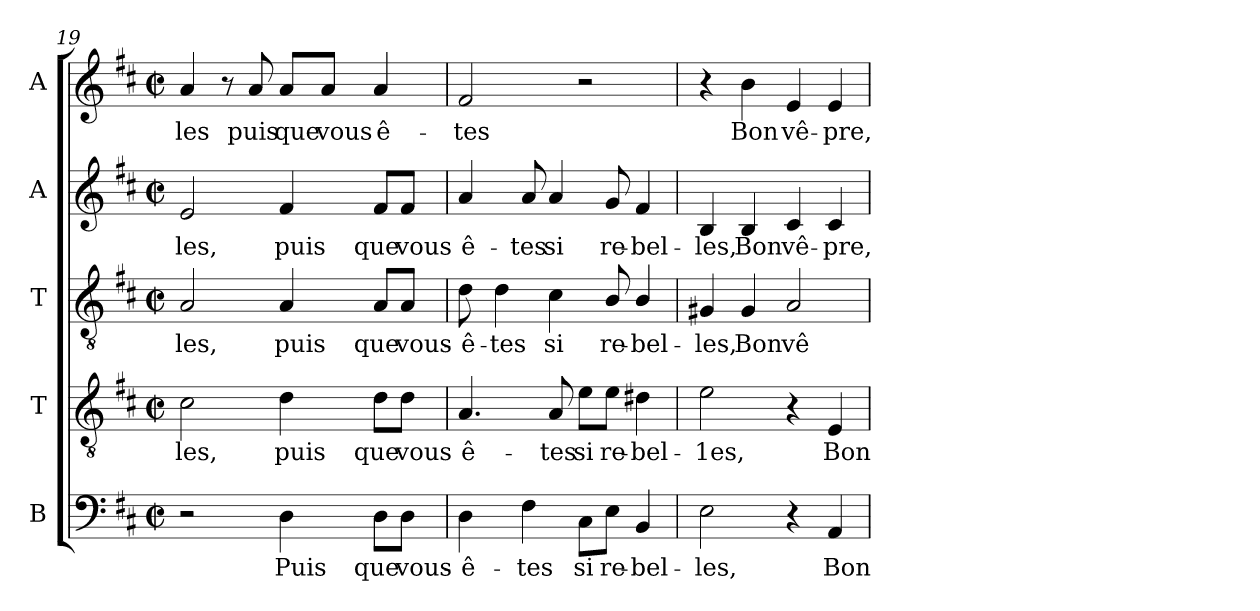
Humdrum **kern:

**kern	**text	**kern	**text	**kern	**text	**kern	**text	**kern	**text
*part5	*part5	*part4	*part4	*part3	*part3	*part2	*part2	*part1	*part1
*staff5	*staff5	*staff4	*staff4	*staff3	*staff3	*staff2	*staff2	*staff1	*staff1
*I"B	*	*I"T	*	*I"T	*	*I"A	*	*I"A	*
*clefF4	*	*clefGv2	*	*clefGv2	*	*clefG2	*	*clefG2	*
*k[f#c#]	*	*k[f#c#]	*	*k[f#c#]	*	*k[f#c#]	*	*k[f#c#]	*
*D:	*	*D:	*	*D:	*	*D:	*	*D:	*
*M2/2	*	*M2/2	*	*M2/2	*	*M2/2	*	*M2/2	*
*met(c|)	*	*met(c|)	*	*met(c|)	*	*met(c|)	*	*met(c|)	*
=19	=19	=19	=19	=19	=19	=19	=19	=19	=19
!	!	!	!LO:LY:b:color=#000000	!	!	!	!	!	!
!	!	!	!	!	!LO:LY:b:color=#000000	!	!	!	!
!	!	!	!	!	!	!	!LO:LY:b:color=#000000	!	!
!	!	!	!	!	!	!	!	!	!LO:LY:b:color=#000000
2r	.	2c#i\	les,	2Ai/	les,	2ei/	les,	4ai/	les
.	.	.	.	.	.	.	.	8r	.
!	!	!	!	!	!	!	!	!	!LO:LY:b:color=#000000
.	.	.	.	.	.	.	.	8ai/	puis
!	!LO:LY:b:color=#000000	!	!	!	!	!	!	!	!
!	!	!	!LO:LY:b:color=#000000	!	!	!	!	!	!
!	!	!	!	!	!LO:LY:b:color=#000000	!	!	!	!
!	!	!	!	!	!	!	!LO:LY:b:color=#000000	!	!
!	!	!	!	!	!	!	!	!	!LO:LY:b:color=#000000
4Di\	Puis	4di\	puis	4Ai/	puis	4f#i/	puis	8ai/L	que
!	!	!	!	!	!	!	!	!	!LO:LY:b:color=#000000
.	.	.	.	.	.	.	.	8ai/J	vous
!	!LO:LY:b:color=#000000	!	!	!	!	!	!	!	!
!	!	!	!LO:LY:b:color=#000000	!	!	!	!	!	!
!	!	!	!	!	!LO:LY:b:color=#000000	!	!	!	!
!	!	!	!	!	!	!	!LO:LY:b:color=#000000	!	!
!	!	!	!	!	!	!	!	!	!LO:LY:b:color=#000000
8Di\L	que	8di\L	que	8Ai/L	que	8f#i/L	que	4ai/	ê-
!	!LO:LY:b:color=#000000	!	!	!	!	!	!	!	!
!	!	!	!LO:LY:b:color=#000000	!	!	!	!	!	!
!	!	!	!	!	!LO:LY:b:color=#000000	!	!	!	!
!	!	!	!	!	!	!	!LO:LY:b:color=#000000	!	!
8Di\J	vous-	8di\J	vous	8Ai/J	vous-	8f#i/J	vous	.	.
!!LO:LB:g=z
=20	=20	=20	=20	=20	=20	=20	=20	=20	=20
!	!LO:LY:b:color=#000000	!	!	!	!	!	!	!	!
!	!	!	!LO:LY:b:color=#000000	!	!	!	!	!	!
!	!	!	!	!	!LO:LY:b:color=#000000	!	!	!	!
!	!	!	!	!	!	!	!LO:LY:b:color=#000000	!	!
!	!	!	!	!	!	!	!	!	!LO:LY:b:color=#000000
4Di\	ê-	4.Ai/	ê-	8di\	ê-	4ai/	ê-	2f#i/	-tes
!	!	!	!	!	!LO:LY:b:color=#000000	!	!	!	!
.	.	.	.	4di\	-tes	.	.	.	.
!	!LO:LY:b:color=#000000	!	!	!	!	!	!	!	!
!	!	!	!	!	!	!	!LO:LY:b:color=#000000	!	!
4F#i\	-tes	.	.	.	.	8ai/	-tes	.	.
!	!	!	!LO:LY:b:color=#000000	!	!	!	!	!	!
!	!	!	!	!	!LO:LY:b:color=#000000	!	!	!	!
!	!	!	!	!	!	!	!LO:LY:b:color=#000000	!	!
.	.	8Ai/	-tes	4c#i\	si	4ai/	si	.	.
!	!LO:LY:b:color=#000000	!	!	!	!	!	!	!	!
!	!	!	!LO:LY:b:color=#000000	!	!	!	!	!	!
8C#i\L	si	8ei\L	si	.	.	.	.	2r	.
!	!LO:LY:b:color=#000000	!	!	!	!	!	!	!	!
!	!	!	!LO:LY:b:color=#000000	!	!	!	!	!	!
!	!	!	!	!	!LO:LY:b:color=#000000	!	!	!	!
!	!	!	!	!	!	!	!LO:LY:b:color=#000000	!	!
8Ei\J	re-	8ei\J	re-	8Bi/	re-	8gi/	re-	.	.
!	!LO:LY:b:color=#000000	!	!	!	!	!	!	!	!
!	!	!	!LO:LY:b:color=#000000	!	!	!	!	!	!
!	!	!	!	!	!LO:LY:b:color=#000000	!	!	!	!
!	!	!	!	!	!	!	!LO:LY:b:color=#000000	!	!
4BBi/	bel-	4d#Xi\	bel-	4Bi/	bel-	4f#i/	bel-	.	.
=21	=21	=21	=21	=21	=21	=21	=21	=21	=21
!	!LO:LY:b:color=#000000	!	!	!	!	!	!	!	!
!	!	!	!LO:LY:b:color=#000000	!	!	!	!	!	!
!	!	!	!	!	!LO:LY:b:color=#000000	!	!	!	!
!	!	!	!	!	!	!	!LO:LY:b:color=#000000	!	!
2Ei\	les,	2ei\	1es,	4G#Xi/	les,	4Bi/	les,	4r	.
!	!	!	!	!	!LO:LY:b:color=#000000	!	!	!	!
!	!	!	!	!	!	!	!LO:LY:b:color=#000000	!	!
!	!	!	!	!	!	!	!	!	!LO:LY:b:color=#000000
.	.	.	.	4G#i/	Bon	4Bi/	Bon	4bi\	Bon
!	!	!	!	!	!LO:LY:b:color=#000000	!	!	!	!
!	!	!	!	!	!	!	!LO:LY:b:color=#000000	!	!
!	!	!	!	!	!	!	!	!	!LO:LY:b:color=#000000
4r	.	4r	.	2Ai/	vê-	4c#i/	vê-	4ei/	vê-
!	!LO:LY:b:color=#000000	!	!	!	!	!	!	!	!
!	!	!	!LO:LY:b:color=#000000	!	!	!	!	!	!
!	!	!	!	!	!	!	!LO:LY:b:color=#000000	!	!
!	!	!	!	!	!	!	!	!	!LO:LY:b:color=#000000
4AAi/	Bon	4Ei/	Bon	.	.	4c#i/	-pre,	4ei/	-pre,
=	=	=	=	=	=	=	=	=	=
*-	*-	*-	*-	*-	*-	*-	*-	*-	*-
